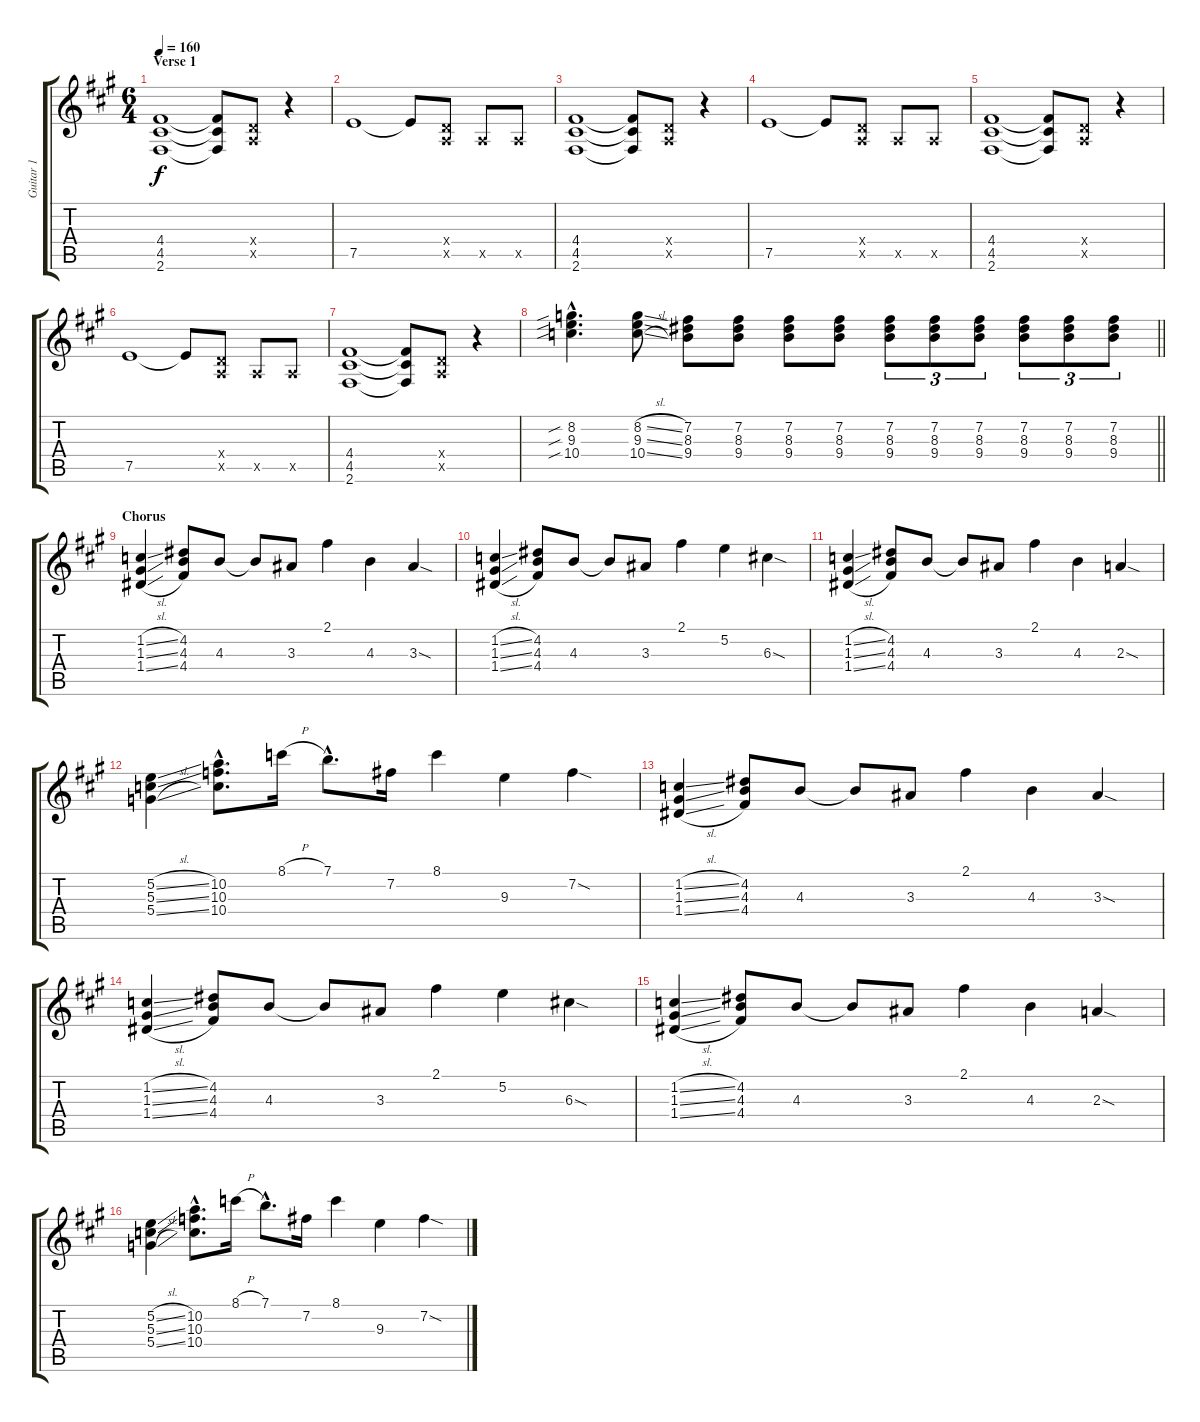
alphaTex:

\track ("Guitar 1" "Guitar 1") {instrument overdrivenguitar}
\staff {score tabs}
\tuning (E4 B3 G3 D3 A2 E2) {hide}
\ts (6 4)
\section ("" "Verse 1")
\tempo 160
\clef g2
\ks a
(4.4 4.5 2.6).1{dy f} (4.4{t} 4.5{t} 2.6{t}).8 (0.4{x} 0.5{x}).8 r.4 |
7.5.1 7.5{t}.8 (0.4{x} 0.5{x}).8 0.5{x}.8 0.5{x}.8 |
(4.4 4.5 2.6).1 (4.4{t} 4.5{t} 2.6{t}).8 (0.4{x} 0.5{x}).8 r.4 |
7.5.1 7.5{t}.8 (0.4{x} 0.5{x}).8 0.5{x}.8 0.5{x}.8 |
(4.4 4.5 2.6).1 (4.4{t} 4.5{t} 2.6{t}).8 (0.4{x} 0.5{x}).8 r.4 |
7.5.1 7.5{t}.8 (0.4{x} 0.5{x}).8 0.5{x}.8 0.5{x}.8 |
(4.4 4.5 2.6).1 (4.4{t} 4.5{t} 2.6{t}).8 (0.4{x} 0.5{x}).8 r.4 |
\barLineRight lightlight
(8.2{sib hac} 9.3{sib hac} 10.4{sib hac}).4{d} (8.2{sl} 9.3{sl} 10.4{sl}).8 (7.2 8.3 9.4).8 (7.2 8.3 9.4).8 (7.2 8.3 9.4).8 (7.2 8.3 9.4).8 (7.2 8.3 9.4).8{tu (3 2)} (7.2 8.3 9.4).8{tu (3 2)} (7.2 8.3 9.4).8{tu (3 2)} (7.2 8.3 9.4).8{tu (3 2)} (7.2 8.3 9.4).8{tu (3 2)} (7.2 8.3 9.4).8{tu (3 2)} |
\section ("" "Chorus")
(1.2{sl} 1.3{sl} 1.4{sl}).4 (4.2 4.3 4.4).8 4.3.8 4.3{t}.8 3.3.8 2.1.4 4.3.4 3.3{sod}.4 |
(1.2{sl} 1.3{sl} 1.4{sl}).4 (4.2 4.3 4.4).8 4.3.8 4.3{t}.8 3.3.8 2.1.4 5.2.4 6.3{sod}.4 |
(1.2{sl} 1.3{sl} 1.4{sl}).4 (4.2 4.3 4.4).8 4.3.8 4.3{t}.8 3.3.8 2.1.4 4.3.4 2.3{sod}.4 |
(5.2{sl} 5.3{sl} 5.4{sl}).4 (10.2{hac} 10.3{hac} 10.4{hac}).8{d} 8.1{h}.16 7.1{hac}.8{d} 7.2.16 8.1.4 9.3.4 7.2{sod}.4 |
(1.2{sl} 1.3{sl} 1.4{sl}).4 (4.2 4.3 4.4).8 4.3.8 4.3{t}.8 3.3.8 2.1.4 4.3.4 3.3{sod}.4 |
(1.2{sl} 1.3{sl} 1.4{sl}).4 (4.2 4.3 4.4).8 4.3.8 4.3{t}.8 3.3.8 2.1.4 5.2.4 6.3{sod}.4 |
(1.2{sl} 1.3{sl} 1.4{sl}).4 (4.2 4.3 4.4).8 4.3.8 4.3{t}.8 3.3.8 2.1.4 4.3.4 2.3{sod}.4 |
(5.2{sl} 5.3{sl} 5.4{sl}).4 (10.2{hac} 10.3{hac} 10.4{hac}).8{d} 8.1{h}.16 7.1{hac}.8{d} 7.2.16 8.1.4 9.3.4 7.2{sod}.4
